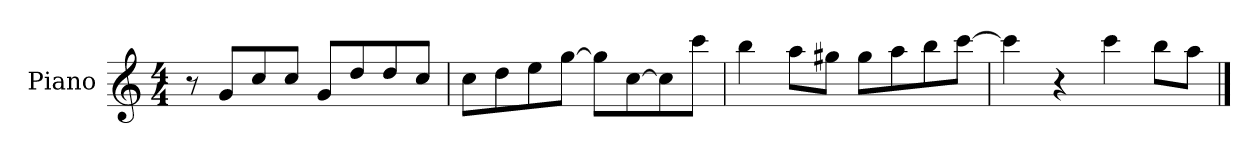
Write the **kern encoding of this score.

**kern
*part1
*staff1
*I"Piano
*I'Pno.
*clefG2
*k[]
*M4/4
=1
8r
8g/L
8cc/
8cc/J
8g/L
8dd/
8dd/
8cc/J
=2
8cc\L
8dd\
8ee\
[8gg\J
8gg\L]
[8cc\
8cc\]
8ccc\J
=3
4bb\
8aa\L
8gg#X\J
8gg#\L
8aa\
8bb\
[8ccc\J
=4
4ccc\]
4r
4ccc\
8bb\L
8aa\J
==
*-
